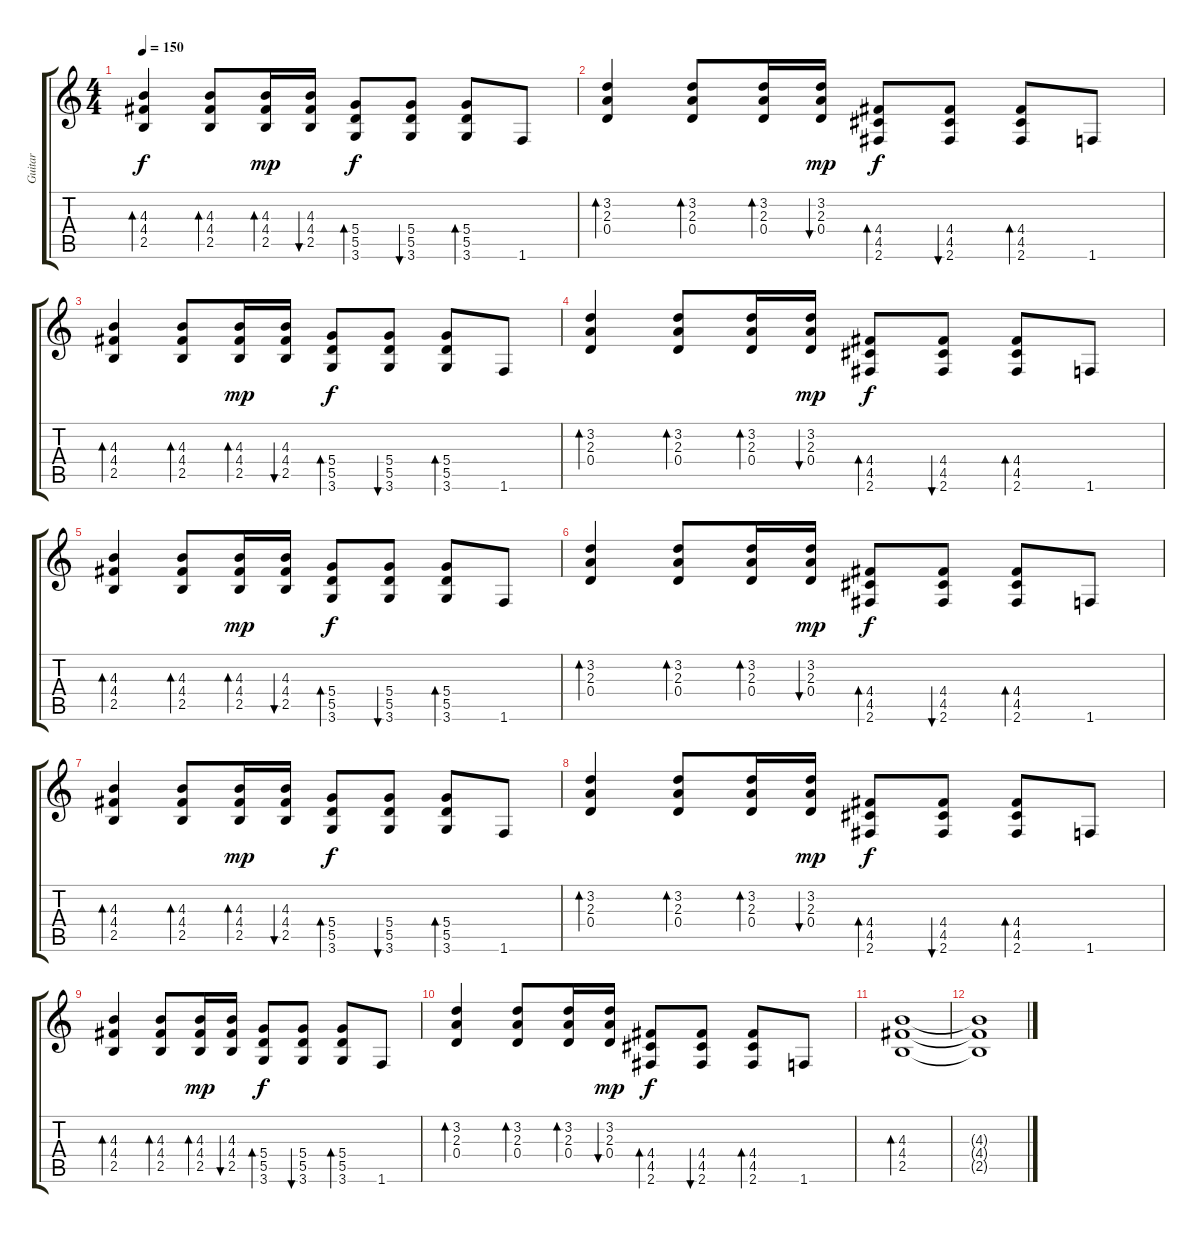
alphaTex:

\track ("Guitar" "Guitar") {instrument electricguitarclean}
\staff {score tabs}
\tuning (E4 B3 G3 D3 A2 E2) {hide}
\ts (4 4)
\tempo 150
\clef g2
\ks c
(4.3 4.4 2.5).4{bd 60 dy f instrument distortionguitar} (4.3 4.4 2.5).8{bd 60} (4.3 4.4 2.5).16{bd 60 dy mp} (4.3 4.4 2.5).16{bu 60} (5.4 5.5 3.6).8{bd 60 dy f} (5.4 5.5 3.6).8{bu 60} (5.4 5.5 3.6).8{bd 60} 1.6.8 |
(3.2 2.3 0.4).4{bd 60} (3.2 2.3 0.4).8{bd 60} (3.2 2.3 0.4).16{bd 60} (3.2 2.3 0.4).16{bu 60 dy mp} (4.4 4.5 2.6).8{bd 60 dy f} (4.4 4.5 2.6).8{bu 60} (4.4 4.5 2.6).8{bd 60} 1.6.8 |
(4.3 4.4 2.5).4{bd 60 instrument distortionguitar} (4.3 4.4 2.5).8{bd 60} (4.3 4.4 2.5).16{bd 60 dy mp} (4.3 4.4 2.5).16{bu 60} (5.4 5.5 3.6).8{bd 60 dy f} (5.4 5.5 3.6).8{bu 60} (5.4 5.5 3.6).8{bd 60} 1.6.8 |
(3.2 2.3 0.4).4{bd 60} (3.2 2.3 0.4).8{bd 60} (3.2 2.3 0.4).16{bd 60} (3.2 2.3 0.4).16{bu 60 dy mp} (4.4 4.5 2.6).8{bd 60 dy f} (4.4 4.5 2.6).8{bu 60} (4.4 4.5 2.6).8{bd 60} 1.6.8 |
(4.3 4.4 2.5).4{bd 60 instrument distortionguitar} (4.3 4.4 2.5).8{bd 60} (4.3 4.4 2.5).16{bd 60 dy mp} (4.3 4.4 2.5).16{bu 60} (5.4 5.5 3.6).8{bd 60 dy f} (5.4 5.5 3.6).8{bu 60} (5.4 5.5 3.6).8{bd 60} 1.6.8 |
(3.2 2.3 0.4).4{bd 60} (3.2 2.3 0.4).8{bd 60} (3.2 2.3 0.4).16{bd 60} (3.2 2.3 0.4).16{bu 60 dy mp} (4.4 4.5 2.6).8{bd 60 dy f} (4.4 4.5 2.6).8{bu 60} (4.4 4.5 2.6).8{bd 60} 1.6.8 |
(4.3 4.4 2.5).4{bd 60 instrument distortionguitar} (4.3 4.4 2.5).8{bd 60} (4.3 4.4 2.5).16{bd 60 dy mp} (4.3 4.4 2.5).16{bu 60} (5.4 5.5 3.6).8{bd 60 dy f} (5.4 5.5 3.6).8{bu 60} (5.4 5.5 3.6).8{bd 60} 1.6.8 |
(3.2 2.3 0.4).4{bd 60} (3.2 2.3 0.4).8{bd 60} (3.2 2.3 0.4).16{bd 60} (3.2 2.3 0.4).16{bu 60 dy mp} (4.4 4.5 2.6).8{bd 60 dy f} (4.4 4.5 2.6).8{bu 60} (4.4 4.5 2.6).8{bd 60} 1.6.8 |
(4.3 4.4 2.5).4{bd 60 instrument distortionguitar} (4.3 4.4 2.5).8{bd 60} (4.3 4.4 2.5).16{bd 60 dy mp} (4.3 4.4 2.5).16{bu 60} (5.4 5.5 3.6).8{bd 60 dy f} (5.4 5.5 3.6).8{bu 60} (5.4 5.5 3.6).8{bd 60} 1.6.8 |
(3.2 2.3 0.4).4{bd 60} (3.2 2.3 0.4).8{bd 60} (3.2 2.3 0.4).16{bd 60} (3.2 2.3 0.4).16{bu 60 dy mp} (4.4 4.5 2.6).8{bd 60 dy f} (4.4 4.5 2.6).8{bu 60} (4.4 4.5 2.6).8{bd 60} 1.6.8 |
(4.3 4.4 2.5).1{bd 60} |
(4.3{t} 4.4{t} 2.5{t}).1
